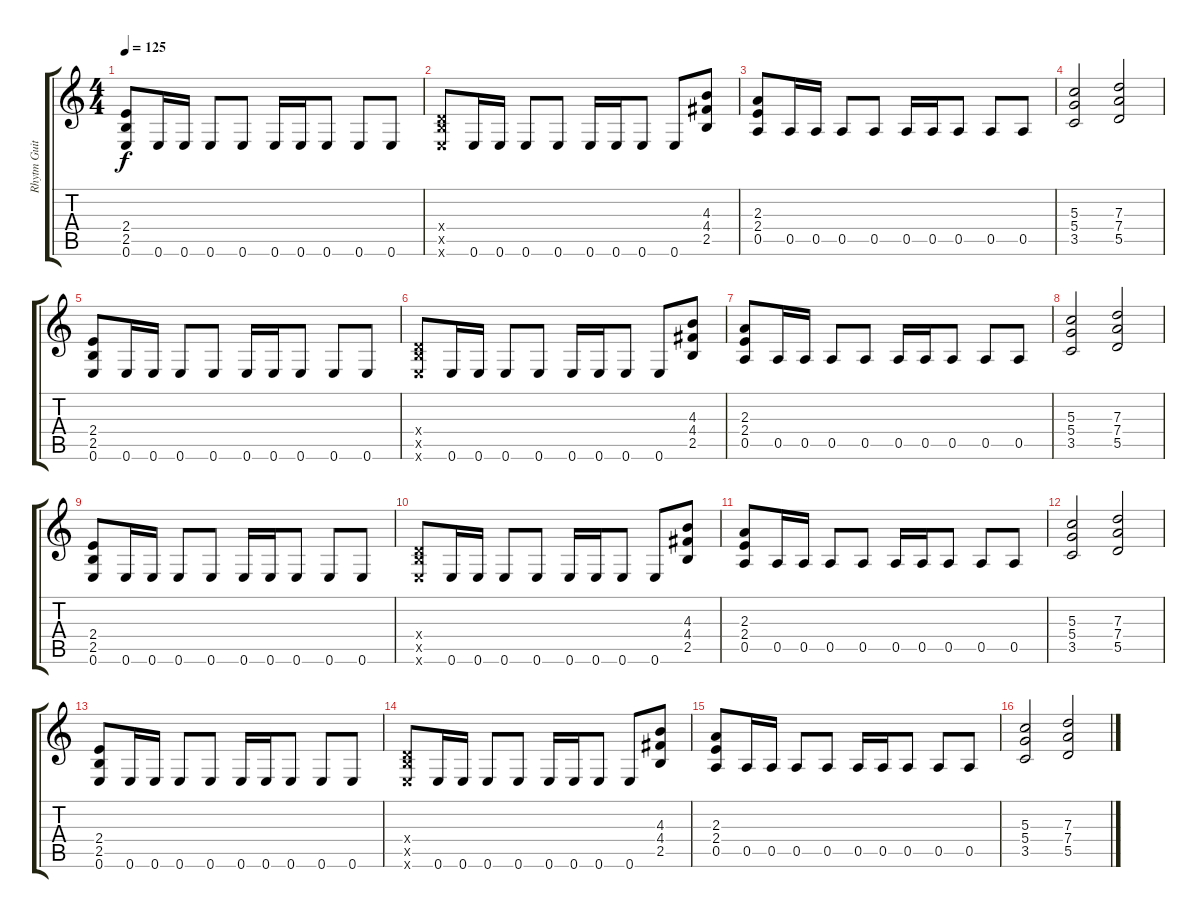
\track ("Rhytm Guitar" "Rhytm Guit") {instrument distortionguitar}
\staff {score tabs}
\tuning (E4 B3 G3 D3 A2 E2) {hide}
\ts (4 4)
\tempo 125
\clef g2
\ks c
(2.4 2.5 0.6).8{dy f} 0.6.16 0.6.16 0.6.8 0.6.8 0.6.16 0.6.16 0.6.8 0.6.8 0.6.8 |
(0.4{x} 2.5{x} 0.6{x}).8 0.6.16 0.6.16 0.6.8 0.6.8 0.6.16 0.6.16 0.6.8 0.6.8 (4.3 4.4 2.5).8 |
(2.3 2.4 0.5).8 0.5.16 0.5.16 0.5.8 0.5.8 0.5.16 0.5.16 0.5.8 0.5.8 0.5.8 |
(5.3 5.4 3.5).2 (7.3 7.4 5.5).2 |
(2.4 2.5 0.6).8 0.6.16 0.6.16 0.6.8 0.6.8 0.6.16 0.6.16 0.6.8 0.6.8 0.6.8 |
(0.4{x} 2.5{x} 0.6{x}).8 0.6.16 0.6.16 0.6.8 0.6.8 0.6.16 0.6.16 0.6.8 0.6.8 (4.3 4.4 2.5).8 |
(2.3 2.4 0.5).8 0.5.16 0.5.16 0.5.8 0.5.8 0.5.16 0.5.16 0.5.8 0.5.8 0.5.8 |
(5.3 5.4 3.5).2 (7.3 7.4 5.5).2 |
(2.4 2.5 0.6).8 0.6.16 0.6.16 0.6.8 0.6.8 0.6.16 0.6.16 0.6.8 0.6.8 0.6.8 |
(0.4{x} 2.5{x} 0.6{x}).8 0.6.16 0.6.16 0.6.8 0.6.8 0.6.16 0.6.16 0.6.8 0.6.8 (4.3 4.4 2.5).8 |
(2.3 2.4 0.5).8 0.5.16 0.5.16 0.5.8 0.5.8 0.5.16 0.5.16 0.5.8 0.5.8 0.5.8 |
(5.3 5.4 3.5).2 (7.3 7.4 5.5).2 |
(2.4 2.5 0.6).8 0.6.16 0.6.16 0.6.8 0.6.8 0.6.16 0.6.16 0.6.8 0.6.8 0.6.8 |
(0.4{x} 2.5{x} 0.6{x}).8 0.6.16 0.6.16 0.6.8 0.6.8 0.6.16 0.6.16 0.6.8 0.6.8 (4.3 4.4 2.5).8 |
(2.3 2.4 0.5).8 0.5.16 0.5.16 0.5.8 0.5.8 0.5.16 0.5.16 0.5.8 0.5.8 0.5.8 |
(5.3 5.4 3.5).2 (7.3 7.4 5.5).2
